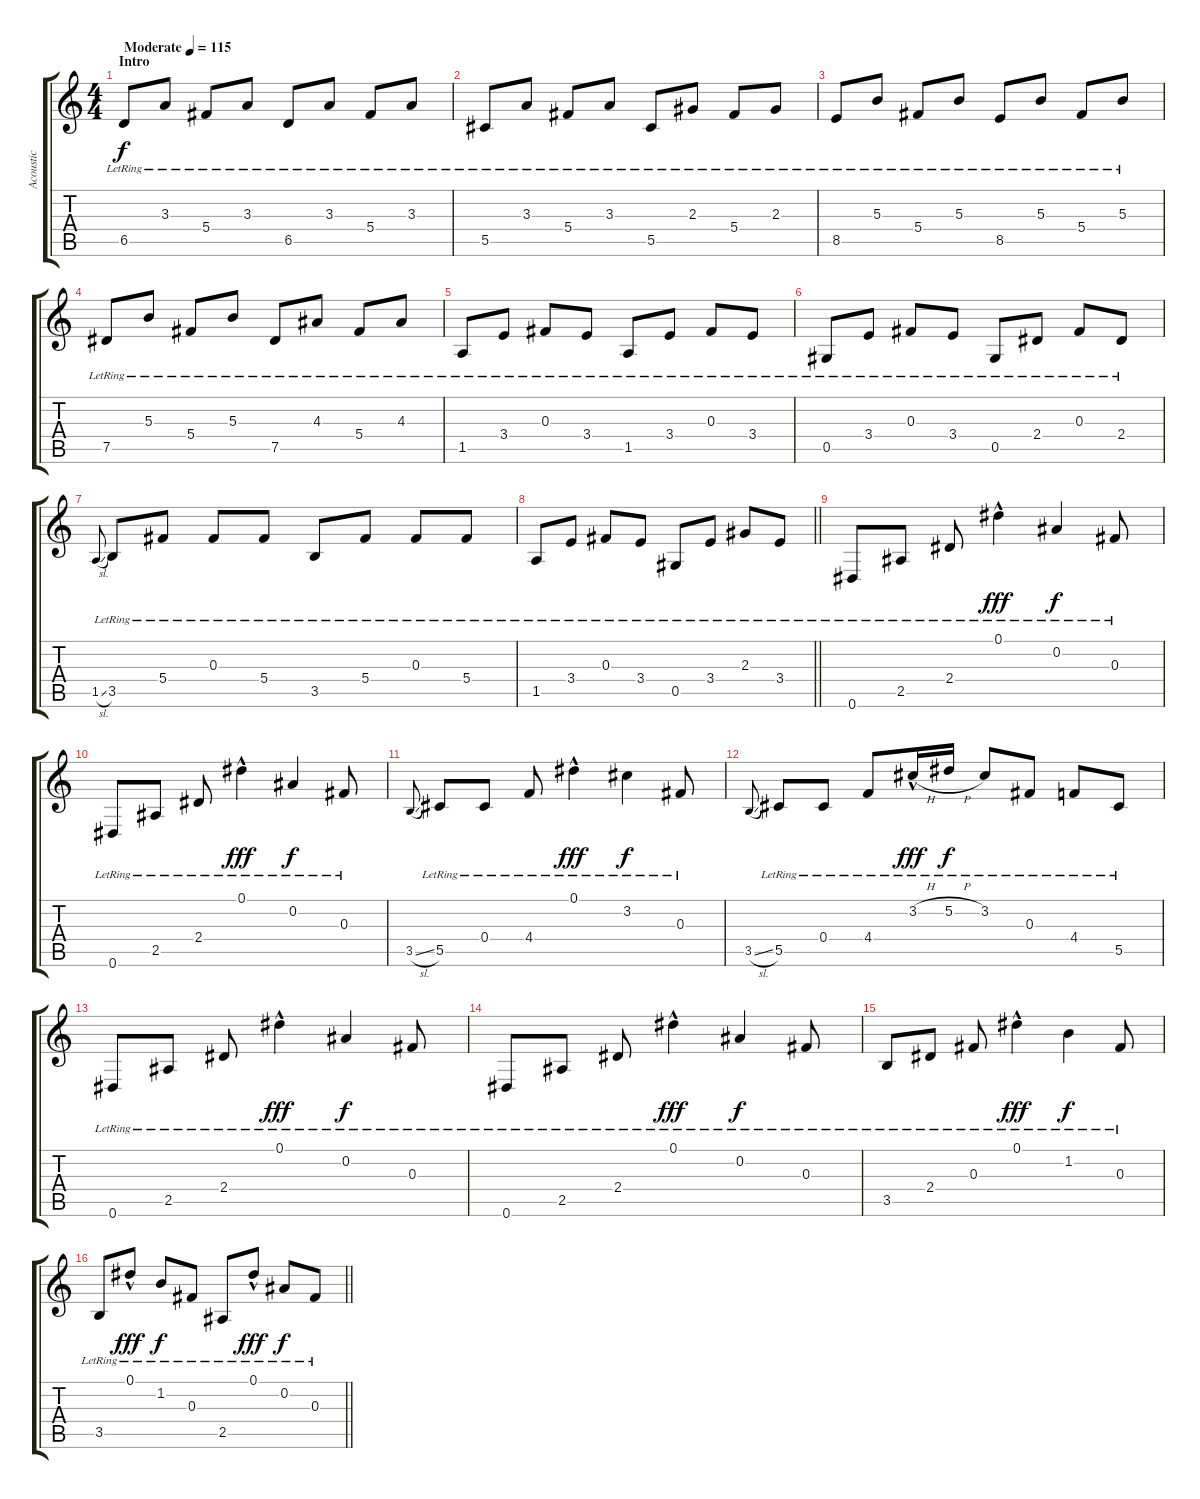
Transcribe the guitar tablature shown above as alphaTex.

\track ("Acoustic" "Acoustic") {instrument acousticguitarsteel}
\staff {score tabs}
\tuning (Eb4 Bb3 Gb3 Db3 Ab2 Eb2) {hide}
\ts (4 4)
\section ("" "Intro")
\tempo (115 "Moderate")
\clef g2
\ks c
6.5{lr}.8{dy f instrument acousticguitarsteel} 3.3{lr}.8 5.4{lr}.8 3.3{lr}.8 6.5{lr}.8 3.3{lr}.8 5.4{lr}.8 3.3{lr}.8 |
5.5{lr}.8 3.3{lr}.8 5.4{lr}.8 3.3{lr}.8 5.5{lr}.8 2.3{lr}.8 5.4{lr}.8 2.3{lr}.8 |
8.5{lr}.8 5.3{lr}.8 5.4{lr}.8 5.3{lr}.8 8.5{lr}.8 5.3{lr}.8 5.4{lr}.8 5.3{lr}.8 |
7.5{lr}.8 5.3{lr}.8 5.4{lr}.8 5.3{lr}.8 7.5{lr}.8 4.3{lr}.8 5.4{lr}.8 4.3{lr}.8 |
1.5{lr}.8 3.4{lr}.8 0.3{lr}.8 3.4{lr}.8 1.5{lr}.8 3.4{lr}.8 0.3{lr}.8 3.4{lr}.8 |
0.5{lr}.8 3.4{lr}.8 0.3{lr}.8 3.4{lr}.8 0.5{lr}.8 2.4{lr}.8 0.3{lr}.8 2.4{lr}.8 |
1.5{sl}.8{gr onbeat} 3.5{lr}.8 5.4{lr}.8 0.3{lr}.8 5.4{lr}.8 3.5{lr}.8 5.4{lr}.8 0.3{lr}.8 5.4{lr}.8 |
\barLineRight lightlight
1.5{lr}.8 3.4{lr}.8 0.3{lr}.8 3.4{lr}.8 0.5{lr}.8 3.4{lr}.8 2.3{lr}.8 3.4{lr}.8 |
0.6{lr}.8 2.5{lr}.8 2.4{lr}.8 0.1{hac lr}.4{dy fff} 0.2{lr}.4{dy f} 0.3{lr}.8 |
0.6{lr}.8 2.5{lr}.8 2.4{lr}.8 0.1{hac lr}.4{dy fff} 0.2{lr}.4{dy f} 0.3{lr}.8 |
3.5{sl}.8{gr onbeat} 5.5{lr}.8 0.4{lr}.8 4.4{lr}.8 0.1{hac lr}.4{dy fff} 3.2{lr}.4{dy f} 0.3{lr}.8 |
3.5{sl}.8{gr onbeat} 5.5{lr}.8 0.4{lr}.8 4.4{lr}.8 3.2{h hac lr}.16{dy fff} 5.2{h lr}.16{dy f} 3.2{lr}.8 0.3{lr}.8 4.4{lr}.8 5.5{lr}.8 |
0.6{lr}.8 2.5{lr}.8 2.4{lr}.8 0.1{hac lr}.4{dy fff} 0.2{lr}.4{dy f} 0.3{lr}.8 |
0.6{lr}.8 2.5{lr}.8 2.4{lr}.8 0.1{hac lr}.4{dy fff} 0.2{lr}.4{dy f} 0.3{lr}.8 |
3.5{lr}.8 2.4{lr}.8 0.3{lr}.8 0.1{hac lr}.4{dy fff} 1.2{lr}.4{dy f} 0.3{lr}.8 |
\barLineRight lightlight
3.5{lr}.8 0.1{hac lr}.8{dy fff} 1.2{lr}.8{dy f} 0.3{lr}.8 2.5{lr}.8 0.1{hac lr}.8{dy fff} 0.2{lr}.8{dy f} 0.3{lr}.8
